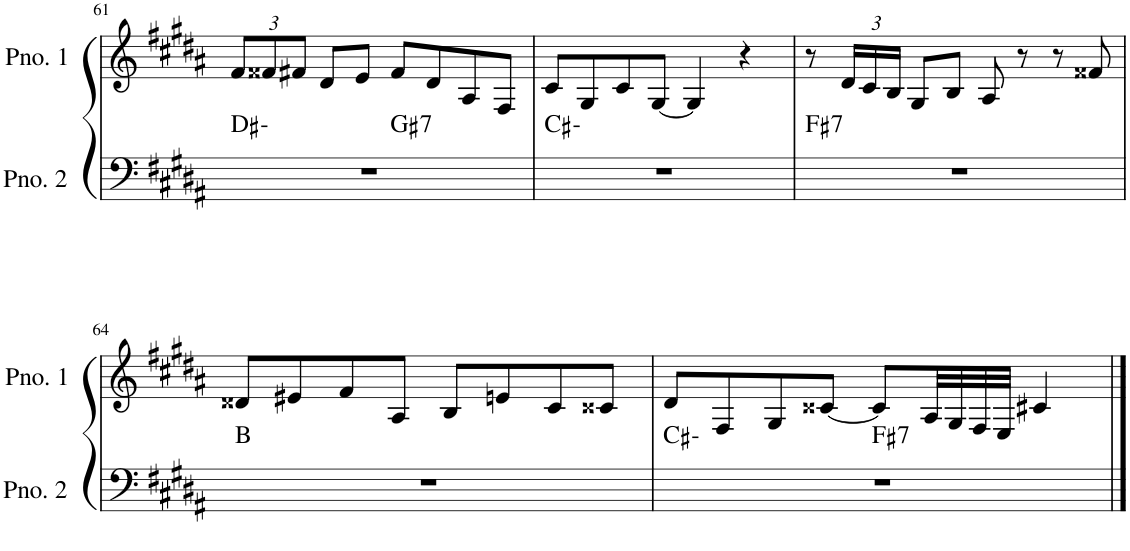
**kern	**harte	**kern
*part2	*part2	*part1
*staff2	*	*staff1
*I"ピアノ 2	*	*I"ピアノ 1
!!LO:PB:g=z
*clefF4	*	*clefG2
*k[f#c#g#d#a#]	*	*k[f#c#g#d#a#]
*M4/4	*	*M4/4
*	*	*Xbrackettup
=61	=61	=61
*^	*	*
1r	2ryy	D#:min	12f#/L
.	.	.	12f##X/
.	.	.	12f#X/J
.	.	.	8d#/L
.	.	.	8e/J
!	!	!LO:H:kt=7	!
.	2ryy	G#:7	8f#/L
.	.	.	8d#/
.	.	.	8A#/
.	.	.	8F#/J
*v	*v	*	*
=62	=62	=62
1r	C#:min	8c#/L
.	.	8G#/
.	.	8c#/
.	.	[8G#/J
.	.	4G#/]
.	.	4r
=63	=63	=63
!	!LO:H:kt=7	!
1r	F#:7	8r
.	.	24d#/LL
.	.	24c#/
.	.	24B/JJ
.	.	8G#/L
.	.	8B/J
.	.	8A#/
.	.	8r
.	.	8r
.	.	8f##X/
!!LO:LB:g=z
=64	=64	=64
1r	B:maj	8d##X/L
.	.	8e#X/
.	.	8f#/
.	.	8A#/J
.	.	8B/L
.	.	8en/
.	.	8c#/
.	.	8c##X/J
=65	=65	=65
*^	*	*
1r	2ryy	C#:min	8d#/L
.	.	.	8F#/
.	.	.	8G#/
.	.	.	[8c##X/J
!	!	!LO:H:kt=7	!
.	2ryy	F#:7	8c##/L]
.	.	.	32A#/LL
.	.	.	32G#/
.	.	.	32F#/
.	.	.	32E/JJJ
.	.	.	4c#X/
*v	*v	*	*
==	==	==
*-	*-	*-
